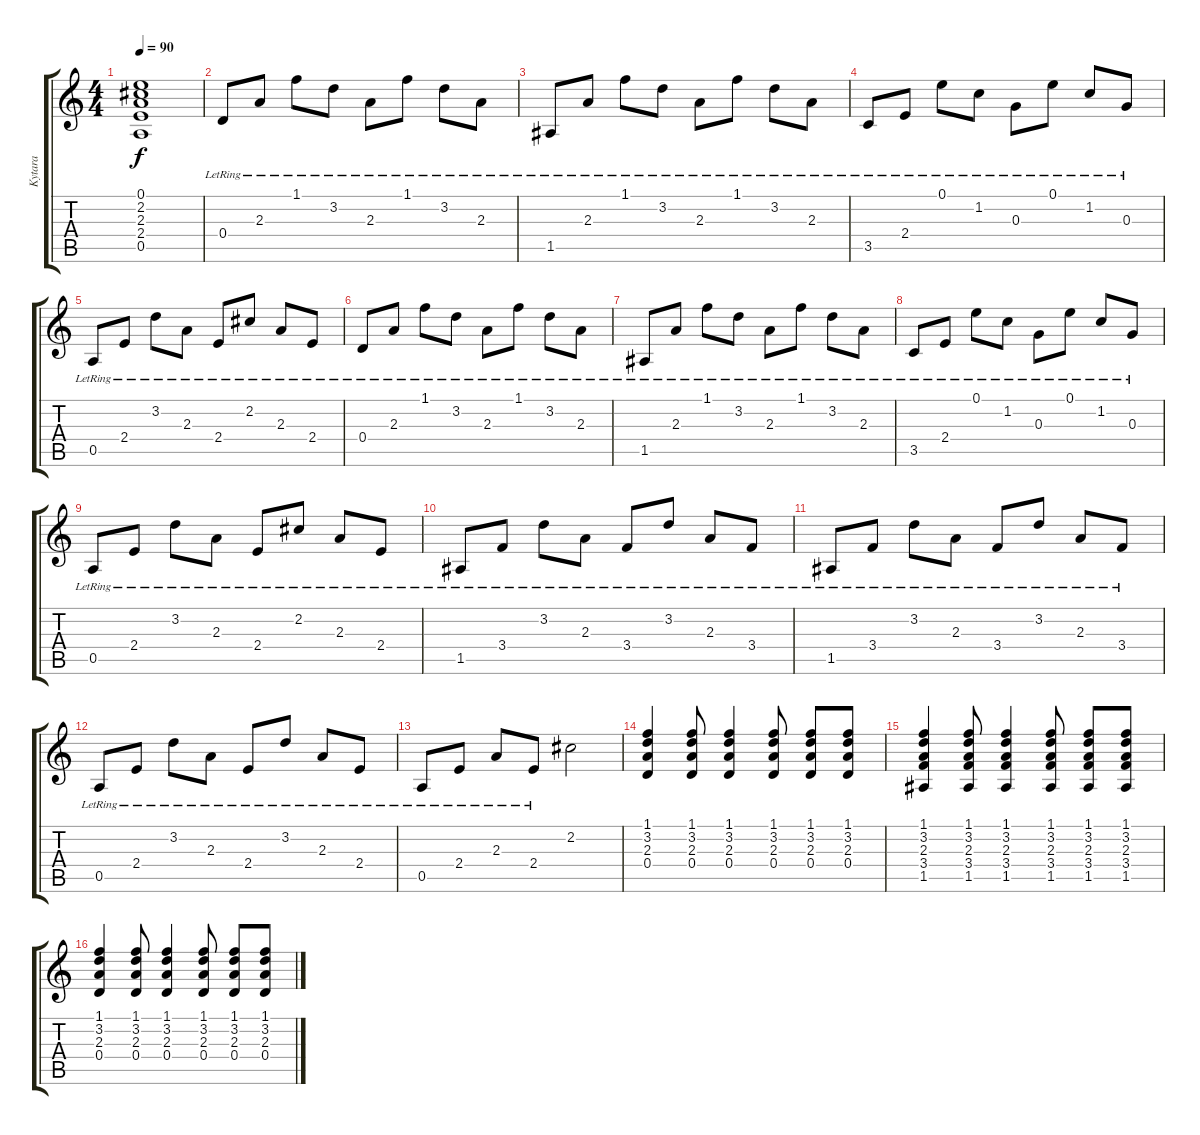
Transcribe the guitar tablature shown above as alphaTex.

\track ("Kytara" "Kytara") {instrument acousticguitarsteel}
\staff {score tabs}
\tuning (E4 B3 G3 D3 A2 E2) {hide}
\ts (4 4)
\tempo 90
\clef g2
\ks c
(0.1{t} 2.2{t} 2.3{t} 2.4{t} 0.5{t}).1{dy f} |
0.4{lr}.8{instrument acousticguitarsteel} 2.3{lr}.8 1.1{lr}.8 3.2{lr}.8 2.3{lr}.8 1.1{lr}.8 3.2{lr}.8 2.3{lr}.8 |
1.5{lr}.8 2.3{lr}.8 1.1{lr}.8 3.2{lr}.8 2.3{lr}.8 1.1{lr}.8 3.2{lr}.8 2.3{lr}.8 |
3.5{lr}.8 2.4{lr}.8 0.1{lr}.8 1.2{lr}.8 0.3{lr}.8 0.1{lr}.8 1.2{lr}.8 0.3{lr}.8 |
0.5{lr}.8 2.4{lr}.8 3.2{lr}.8 2.3{lr}.8 2.4{lr}.8 2.2{lr}.8 2.3{lr}.8 2.4{lr}.8 |
0.4{lr}.8 2.3{lr}.8 1.1{lr}.8 3.2{lr}.8 2.3{lr}.8 1.1{lr}.8 3.2{lr}.8 2.3{lr}.8 |
1.5{lr}.8 2.3{lr}.8 1.1{lr}.8 3.2{lr}.8 2.3{lr}.8 1.1{lr}.8 3.2{lr}.8 2.3{lr}.8 |
3.5{lr}.8 2.4{lr}.8 0.1{lr}.8 1.2{lr}.8 0.3{lr}.8 0.1{lr}.8 1.2{lr}.8 0.3{lr}.8 |
0.5{lr}.8 2.4{lr}.8 3.2{lr}.8 2.3{lr}.8 2.4{lr}.8 2.2{lr}.8 2.3{lr}.8 2.4{lr}.8 |
1.5{lr}.8 3.4{lr}.8 3.2{lr}.8 2.3{lr}.8 3.4{lr}.8 3.2{lr}.8 2.3{lr}.8 3.4{lr}.8 |
1.5{lr}.8 3.4{lr}.8 3.2{lr}.8 2.3{lr}.8 3.4{lr}.8 3.2{lr}.8 2.3{lr}.8 3.4{lr}.8 |
0.5{lr}.8 2.4{lr}.8 3.2{lr}.8 2.3{lr}.8 2.4{lr}.8 3.2{lr}.8 2.3{lr}.8 2.4{lr}.8 |
0.5{lr}.8 2.4{lr}.8 2.3{lr}.8 2.4{lr}.8 2.2.2 |
(1.1 3.2 2.3 0.4).4 (1.1 3.2 2.3 0.4).8 (1.1 3.2 2.3 0.4).4 (1.1 3.2 2.3 0.4).8 (1.1 3.2 2.3 0.4).8 (1.1 3.2 2.3 0.4).8 |
(1.1 3.2 2.3 3.4 1.5).4 (1.1 3.2 2.3 3.4 1.5).8 (1.1 3.2 2.3 3.4 1.5).4 (1.1 3.2 2.3 3.4 1.5).8 (1.1 3.2 2.3 3.4 1.5).8 (1.1 3.2 2.3 3.4 1.5).8 |
(1.1 3.2 2.3 0.4).4 (1.1 3.2 2.3 0.4).8 (1.1 3.2 2.3 0.4).4 (1.1 3.2 2.3 0.4).8 (1.1 3.2 2.3 0.4).8 (1.1 3.2 2.3 0.4).8
